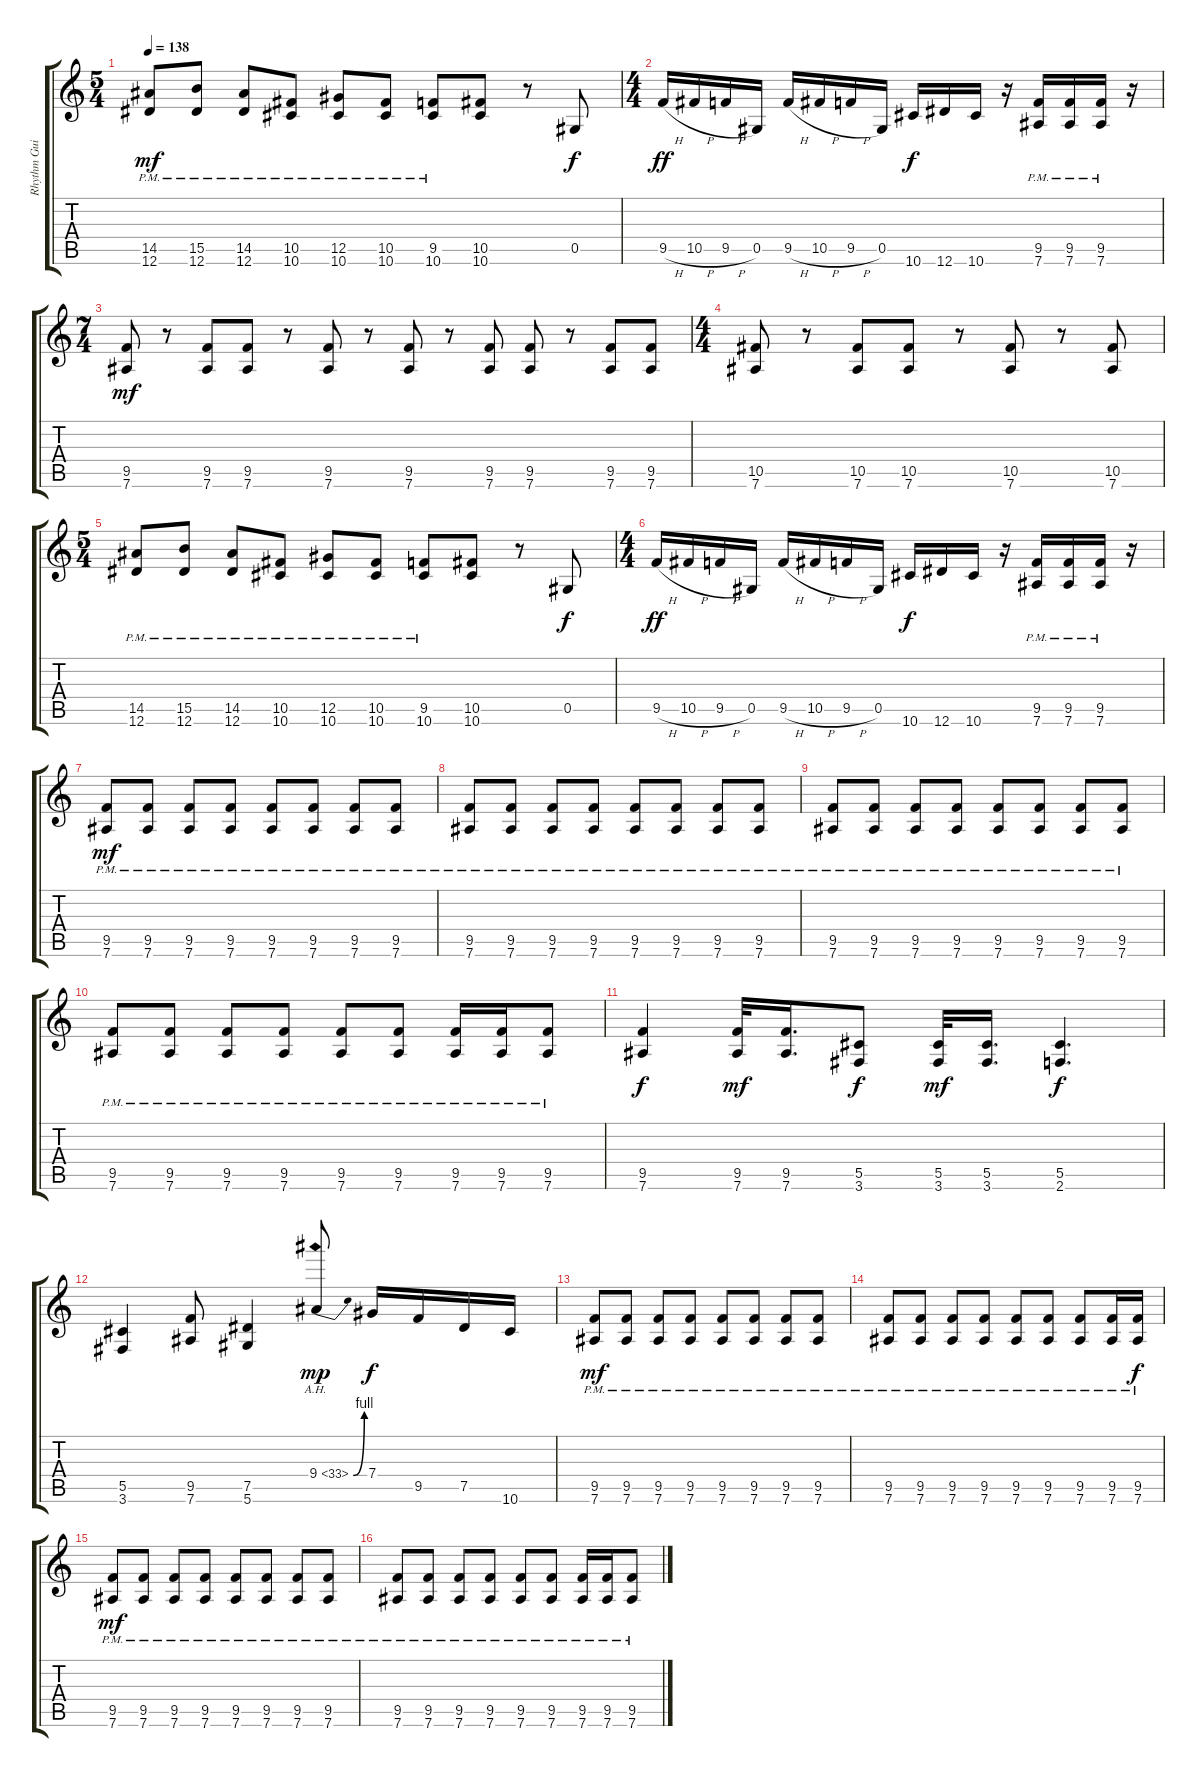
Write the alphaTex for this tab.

\track ("Rhythm Guitar R" "Rhythm Gui") {instrument distortionguitar}
\staff {score tabs}
\tuning (Eb4 Bb3 Gb3 Db3 Ab2 Eb2) {hide}
\ts (5 4)
\tempo 138
\clef g2
\ks c
(14.5{pm} 12.6{pm}).8{dy mf} (15.5{pm} 12.6).8 (14.5{pm} 12.6{pm}).8 (10.5{pm} 10.6{pm}).8 (12.5{pm} 10.6{pm}).8 (10.5{pm} 10.6{pm}).8 (9.5{pm} 10.6{pm}).8 (10.5 10.6).8 r.8 0.5.8{dy f} |
\ts (4 4)
9.5{h}.16{dy ff} 10.5{h}.16 9.5{h}.16 0.5.16 9.5{h}.16 10.5{h}.16 9.5{h}.16 0.5.16 10.6.16{dy f} 12.6.16 10.6.16 r.16 (9.5{pm} 7.6{pm}).16 (9.5{pm} 7.6{pm}).16 (9.5{pm} 7.6{pm}).16 r.16 |
\ts (7 4)
(9.5 7.6).8{dy mf} r.8 (9.5 7.6).8 (9.5 7.6).8 r.8 (9.5 7.6).8 r.8 (9.5 7.6).8 r.8 (9.5 7.6).8 (9.5 7.6).8 r.8 (9.5 7.6).8 (9.5 7.6).8 |
\ts (4 4)
(10.5 7.6).8 r.8 (10.5 7.6).8 (10.5 7.6).8 r.8 (10.5 7.6).8 r.8 (10.5 7.6).8 |
\ts (5 4)
(14.5{pm} 12.6{pm}).8 (15.5{pm} 12.6).8 (14.5{pm} 12.6{pm}).8 (10.5{pm} 10.6{pm}).8 (12.5{pm} 10.6{pm}).8 (10.5{pm} 10.6{pm}).8 (9.5{pm} 10.6{pm}).8 (10.5 10.6).8 r.8 0.5.8{dy f} |
\ts (4 4)
9.5{h}.16{dy ff} 10.5{h}.16 9.5{h}.16 0.5.16 9.5{h}.16 10.5{h}.16 9.5{h}.16 0.5.16 10.6.16{dy f} 12.6.16 10.6.16 r.16 (9.5{pm} 7.6{pm}).16 (9.5{pm} 7.6{pm}).16 (9.5{pm} 7.6{pm}).16 r.16 |
(9.5{pm} 7.6{pm}).8{dy mf} (9.5{pm} 7.6{pm}).8 (9.5{pm} 7.6{pm}).8 (9.5{pm} 7.6{pm}).8 (9.5{pm} 7.6{pm}).8 (9.5{pm} 7.6{pm}).8 (9.5{pm} 7.6{pm}).8 (9.5{pm} 7.6{pm}).8 |
(9.5{pm} 7.6{pm}).8 (9.5{pm} 7.6{pm}).8 (9.5{pm} 7.6{pm}).8 (9.5{pm} 7.6{pm}).8 (9.5{pm} 7.6{pm}).8 (9.5{pm} 7.6{pm}).8 (9.5{pm} 7.6{pm}).8 (9.5{pm} 7.6{pm}).8 |
(9.5{pm} 7.6{pm}).8 (9.5{pm} 7.6{pm}).8 (9.5{pm} 7.6{pm}).8 (9.5{pm} 7.6{pm}).8 (9.5{pm} 7.6{pm}).8 (9.5{pm} 7.6{pm}).8 (9.5{pm} 7.6{pm}).8 (9.5{pm} 7.6{pm}).8 |
(9.5{pm} 7.6{pm}).8 (9.5{pm} 7.6{pm}).8 (9.5{pm} 7.6{pm}).8 (9.5{pm} 7.6{pm}).8 (9.5{pm} 7.6{pm}).8 (9.5{pm} 7.6{pm}).8 (9.5{pm} 7.6{pm}).16 (9.5{pm} 7.6{pm}).16 (9.5{pm} 7.6{pm}).8 |
(9.5 7.6).4{dy f} (9.5 7.6).32{dy mf} (9.5 7.6).16{d} (5.5 3.6).8{dy f} (5.5 3.6).32{dy mf} (5.5 3.6).16{d} (5.5 2.6).4{d dy f} |
(5.5 3.6).4 (9.5 7.6).8 (7.5 5.6).4 9.4{be (bend 0 0 60 4) ah 24}.8{dy mp} 7.4.16{dy f} 9.5.16 7.5.16 10.6.16 |
(9.5{pm} 7.6{pm}).8{dy mf} (9.5{pm} 7.6{pm}).8 (9.5{pm} 7.6{pm}).8 (9.5{pm} 7.6{pm}).8 (9.5{pm} 7.6{pm}).8 (9.5{pm} 7.6{pm}).8 (9.5{pm} 7.6{pm}).8 (9.5{pm} 7.6{pm}).8 |
(9.5{pm} 7.6{pm}).8 (9.5{pm} 7.6{pm}).8 (9.5{pm} 7.6{pm}).8 (9.5{pm} 7.6{pm}).8 (9.5{pm} 7.6{pm}).8 (9.5{pm} 7.6{pm}).8 (9.5{pm} 7.6{pm}).8 (9.5{pm} 7.6{pm}).16 (9.5{pm} 7.6{pm}).16{dy f} |
(9.5{pm} 7.6{pm}).8{dy mf} (9.5{pm} 7.6{pm}).8 (9.5{pm} 7.6{pm}).8 (9.5{pm} 7.6{pm}).8 (9.5{pm} 7.6{pm}).8 (9.5{pm} 7.6{pm}).8 (9.5{pm} 7.6{pm}).8 (9.5{pm} 7.6{pm}).8 |
(9.5{pm} 7.6{pm}).8 (9.5{pm} 7.6{pm}).8 (9.5{pm} 7.6{pm}).8 (9.5{pm} 7.6{pm}).8 (9.5{pm} 7.6{pm}).8 (9.5{pm} 7.6{pm}).8 (9.5{pm} 7.6{pm}).16 (9.5{pm} 7.6{pm}).16 (9.5{pm} 7.6{pm}).8
